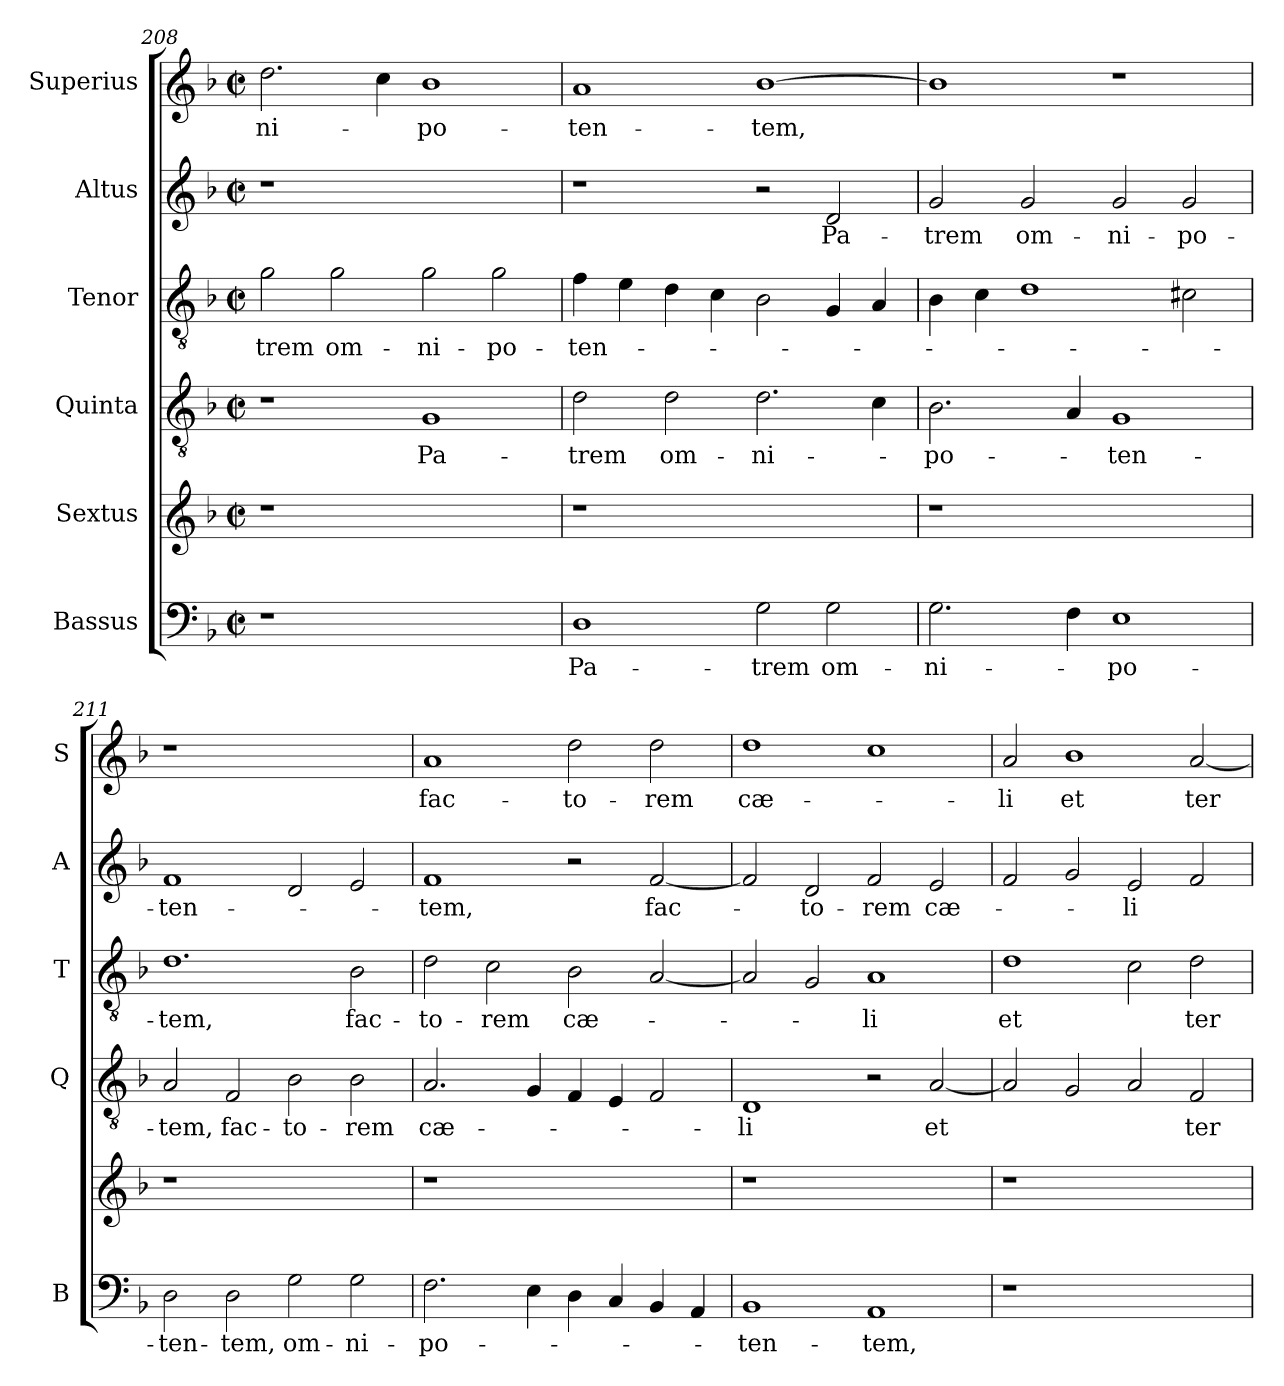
**kern	**text	**kern	**kern	**text	**kern	**text	**kern	**text	**kern	**text
*part6	*part6	*part5	*part4	*part4	*part3	*part3	*part2	*part2	*part1	*part1
*staff6	*staff6	*staff5	*staff4	*staff4	*staff3	*staff3	*staff2	*staff2	*staff1	*staff1
*I"Bassus	*	*I"Sextus	*I"Quinta	*	*I"Tenor	*	*I"Altus	*	*I"Superius	*
*I'B	*	*	*I'Q	*	*I'T	*	*I'A	*	*I'S	*
*clefF4	*	*clefG2	*clefGv2	*	*clefGv2	*	*clefG2	*	*clefG2	*
*k[b-]	*	*k[b-]	*k[b-]	*	*k[b-]	*	*k[b-]	*	*k[b-]	*
*F:	*	*F:	*F:	*	*F:	*	*F:	*	*F:	*
*M2/2	*	*M2/2	*M2/2	*	*M2/2	*	*M2/2	*	*M2/2	*
*met(c|)	*	*met(c|)	*met(c|)	*	*met(c|)	*	*met(c|)	*	*met(c|)	*
=208	=208	=208	=208	=208	=208	=208	=208	=208	=208	=208
!	!	!	!	!	!	!LO:LY:b	!	!	!	!LO:LY:b
1r	.	1r	1r	.	2g\	-trem	1r	.	2.dd\	-ni-
!	!	!	!	!	!	!LO:LY:b	!	!	!	!
.	.	.	.	.	2g\	om-	.	.	.	.
.	.	.	.	.	.	.	.	.	4cc\	.
!	!	!	!	!LO:LY:b	!	!LO:LY:b	!	!	!	!LO:LY:b
1ryy	.	1ryy	1G	Pa-	2g\	-ni-	1ryy	.	1b-	-po-
!	!	!	!	!	!	!LO:LY:b	!	!	!	!
.	.	.	.	.	2g\	-po-	.	.	.	.
=209	=209	=209	=209	=209	=209	=209	=209	=209	=209	=209
!	!LO:LY:b	!	!	!LO:LY:b	!	!LO:LY:b	!	!	!	!LO:LY:b
1D	Pa-	1r	2d\	-trem	4f\	-ten-	1r	.	1a	-ten-
.	.	.	.	.	4e\	.	.	.	.	.
!	!	!	!	!LO:LY:b	!	!	!	!	!	!
.	.	.	2d\	om-	4d\	.	.	.	.	.
.	.	.	.	.	4c\	.	.	.	.	.
!	!LO:LY:b	!	!	!LO:LY:b	!	!	!	!	!	!LO:LY:b
2G\	-trem	1ryy	2.d\	-ni-	2B-\	.	2r	.	[1b-	-tem,
!	!LO:LY:b	!	!	!	!	!	!	!LO:LY:b	!	!
2G\	om-	.	.	.	4G/	.	2d/	Pa-	.	.
.	.	.	4c\	.	4A/	.	.	.	.	.
=210	=210	=210	=210	=210	=210	=210	=210	=210	=210	=210
!	!LO:LY:b	!	!	!LO:LY:b	!	!	!	!LO:LY:b	!	!
2.G\	-ni-	1r	2.B-\	-po-	4B-\	.	2g/	-trem	1b-]	.
.	.	.	.	.	4c\	.	.	.	.	.
!	!	!	!	!	!	!	!	!LO:LY:b	!	!
.	.	.	.	.	1d	.	2g/	om-	.	.
4F\	.	.	4A/	.	.	.	.	.	.	.
!	!LO:LY:b	!	!	!LO:LY:b	!	!	!	!LO:LY:b	!	!
1E	-po-	1ryy	1G	-ten-	.	.	2g/	-ni-	1r	.
!	!	!	!	!	!	!	!	!LO:LY:b	!	!
.	.	.	.	.	2c#X\	.	2g/	-po-	.	.
=211	=211	=211	=211	=211	=211	=211	=211	=211	=211	=211
!	!LO:LY:b	!	!	!LO:LY:b	!	!LO:LY:b	!	!LO:LY:b	!	!
2D\	-ten-	1r	2A/	-tem,	1.d	-tem,	1f	-ten-	1r	.
!	!LO:LY:b	!	!	!LO:LY:b	!	!	!	!	!	!
2D\	-tem,	.	2F/	fac-	.	.	.	.	.	.
!	!LO:LY:b	!	!	!LO:LY:b	!	!	!	!	!	!
2G\	om-	1ryy	2B-\	-to-	.	.	2d/	.	1ryy	.
!	!LO:LY:b	!	!	!LO:LY:b	!	!LO:LY:b	!	!	!	!
2G\	-ni-	.	2B-\	-rem	2B-\	fac-	2e/	.	.	.
=212	=212	=212	=212	=212	=212	=212	=212	=212	=212	=212
!	!LO:LY:b	!	!	!LO:LY:b	!	!LO:LY:b	!	!LO:LY:b	!	!LO:LY:b
2.F\	-po-	1r	2.A/	cæ-	2d\	-to-	1f	-tem,	1a	fac-
!	!	!	!	!	!	!LO:LY:b	!	!	!	!
.	.	.	.	.	2c\	-rem	.	.	.	.
4E\	.	.	4G/	.	.	.	.	.	.	.
!	!	!	!	!	!	!LO:LY:b	!	!	!	!LO:LY:b
4D\	.	1ryy	4F/	.	2B-\	cæ-	2r	.	2dd\	-to-
4C/	.	.	4E/	.	.	.	.	.	.	.
!	!	!	!	!	!	!	!	!LO:LY:b	!	!LO:LY:b
4BB-/	.	.	2F/	.	[2A/	.	[2f/	fac-	2dd\	-rem
4AA/	.	.	.	.	.	.	.	.	.	.
!!LO:LB:g=z
=213	=213	=213	=213	=213	=213	=213	=213	=213	=213	=213
!	!LO:LY:b	!	!	!LO:LY:b	!	!	!	!	!	!LO:LY:b
1BB-	-ten-	1r	1D	-li	2A/]	.	2f/]	.	1dd	cæ-
!	!	!	!	!	!	!	!	!LO:LY:b	!	!
.	.	.	.	.	2G/	.	2d/	-to-	.	.
!	!LO:LY:b	!	!	!	!	!LO:LY:b	!	!LO:LY:b	!	!
1AA	-tem,	1ryy	2r	.	1A	-li	2f/	-rem	1cc	.
!	!	!	!	!LO:LY:b	!	!	!	!LO:LY:b	!	!
.	.	.	[2A/	et	.	.	2e/	cæ-	.	.
=214	=214	=214	=214	=214	=214	=214	=214	=214	=214	=214
!	!	!	!	!	!	!LO:LY:b	!	!	!	!LO:LY:b
1r	.	1r	2A/]	.	1d	et	2f/	.	2a/	-li
!	!	!	!	!	!	!	!	!	!	!LO:LY:b
.	.	.	2G/	.	.	.	2g/	.	1b-	et
!	!	!	!	!	!	!	!	!LO:LY:b	!	!
1ryy	.	1ryy	2A/	.	2c\	.	2e/	-li	.	.
!	!	!	!	!LO:LY:b	!	!LO:LY:b	!	!	!	!LO:LY:b
.	.	.	2F/	ter-	2d\	ter-	2f/	.	[2a/	ter-
=	=	=	=	=	=	=	=	=	=	=
*-	*-	*-	*-	*-	*-	*-	*-	*-	*-	*-
